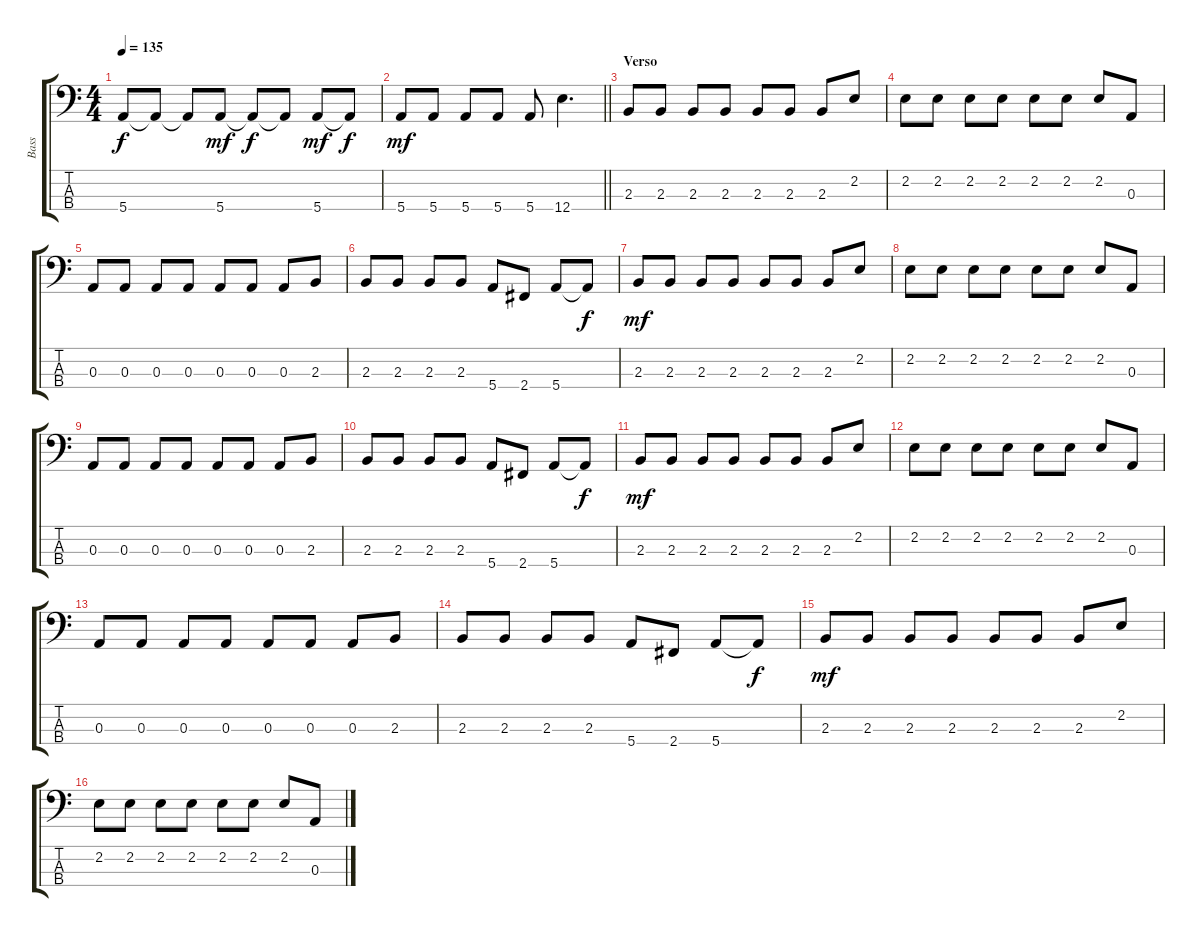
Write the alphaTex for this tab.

\track ("Bass" "Bass") {instrument electricbassfinger}
\staff {score tabs}
\tuning (G2 D2 A1 E1) {hide}
\ts (4 4)
\tempo 135
\clef f4
\ks c
5.4{t}.8{dy f} 5.4{t}.8 5.4{t}.8 5.4.8{dy mf} 5.4{t}.8{dy f} 5.4{t}.8 5.4.8{dy mf} 5.4{t}.8{dy f} |
\barLineRight lightlight
5.4.8{dy mf} 5.4.8 5.4.8 5.4.8 5.4.8 12.4.4{d} |
\section ("" "Verso")
2.3.8 2.3.8 2.3.8 2.3.8 2.3.8 2.3.8 2.3.8 2.2.8 |
2.2.8 2.2.8 2.2.8 2.2.8 2.2.8 2.2.8 2.2.8 0.3.8 |
0.3.8 0.3.8 0.3.8 0.3.8 0.3.8 0.3.8 0.3.8 2.3.8 |
2.3.8 2.3.8 2.3.8 2.3.8 5.4.8 2.4.8 5.4.8 5.4{t}.8{dy f} |
2.3.8{dy mf} 2.3.8 2.3.8 2.3.8 2.3.8 2.3.8 2.3.8 2.2.8 |
2.2.8 2.2.8 2.2.8 2.2.8 2.2.8 2.2.8 2.2.8 0.3.8 |
0.3.8 0.3.8 0.3.8 0.3.8 0.3.8 0.3.8 0.3.8 2.3.8 |
2.3.8 2.3.8 2.3.8 2.3.8 5.4.8 2.4.8 5.4.8 5.4{t}.8{dy f} |
2.3.8{dy mf} 2.3.8 2.3.8 2.3.8 2.3.8 2.3.8 2.3.8 2.2.8 |
2.2.8 2.2.8 2.2.8 2.2.8 2.2.8 2.2.8 2.2.8 0.3.8 |
0.3.8 0.3.8 0.3.8 0.3.8 0.3.8 0.3.8 0.3.8 2.3.8 |
2.3.8 2.3.8 2.3.8 2.3.8 5.4.8 2.4.8 5.4.8 5.4{t}.8{dy f} |
2.3.8{dy mf} 2.3.8 2.3.8 2.3.8 2.3.8 2.3.8 2.3.8 2.2.8 |
2.2.8 2.2.8 2.2.8 2.2.8 2.2.8 2.2.8 2.2.8 0.3.8
